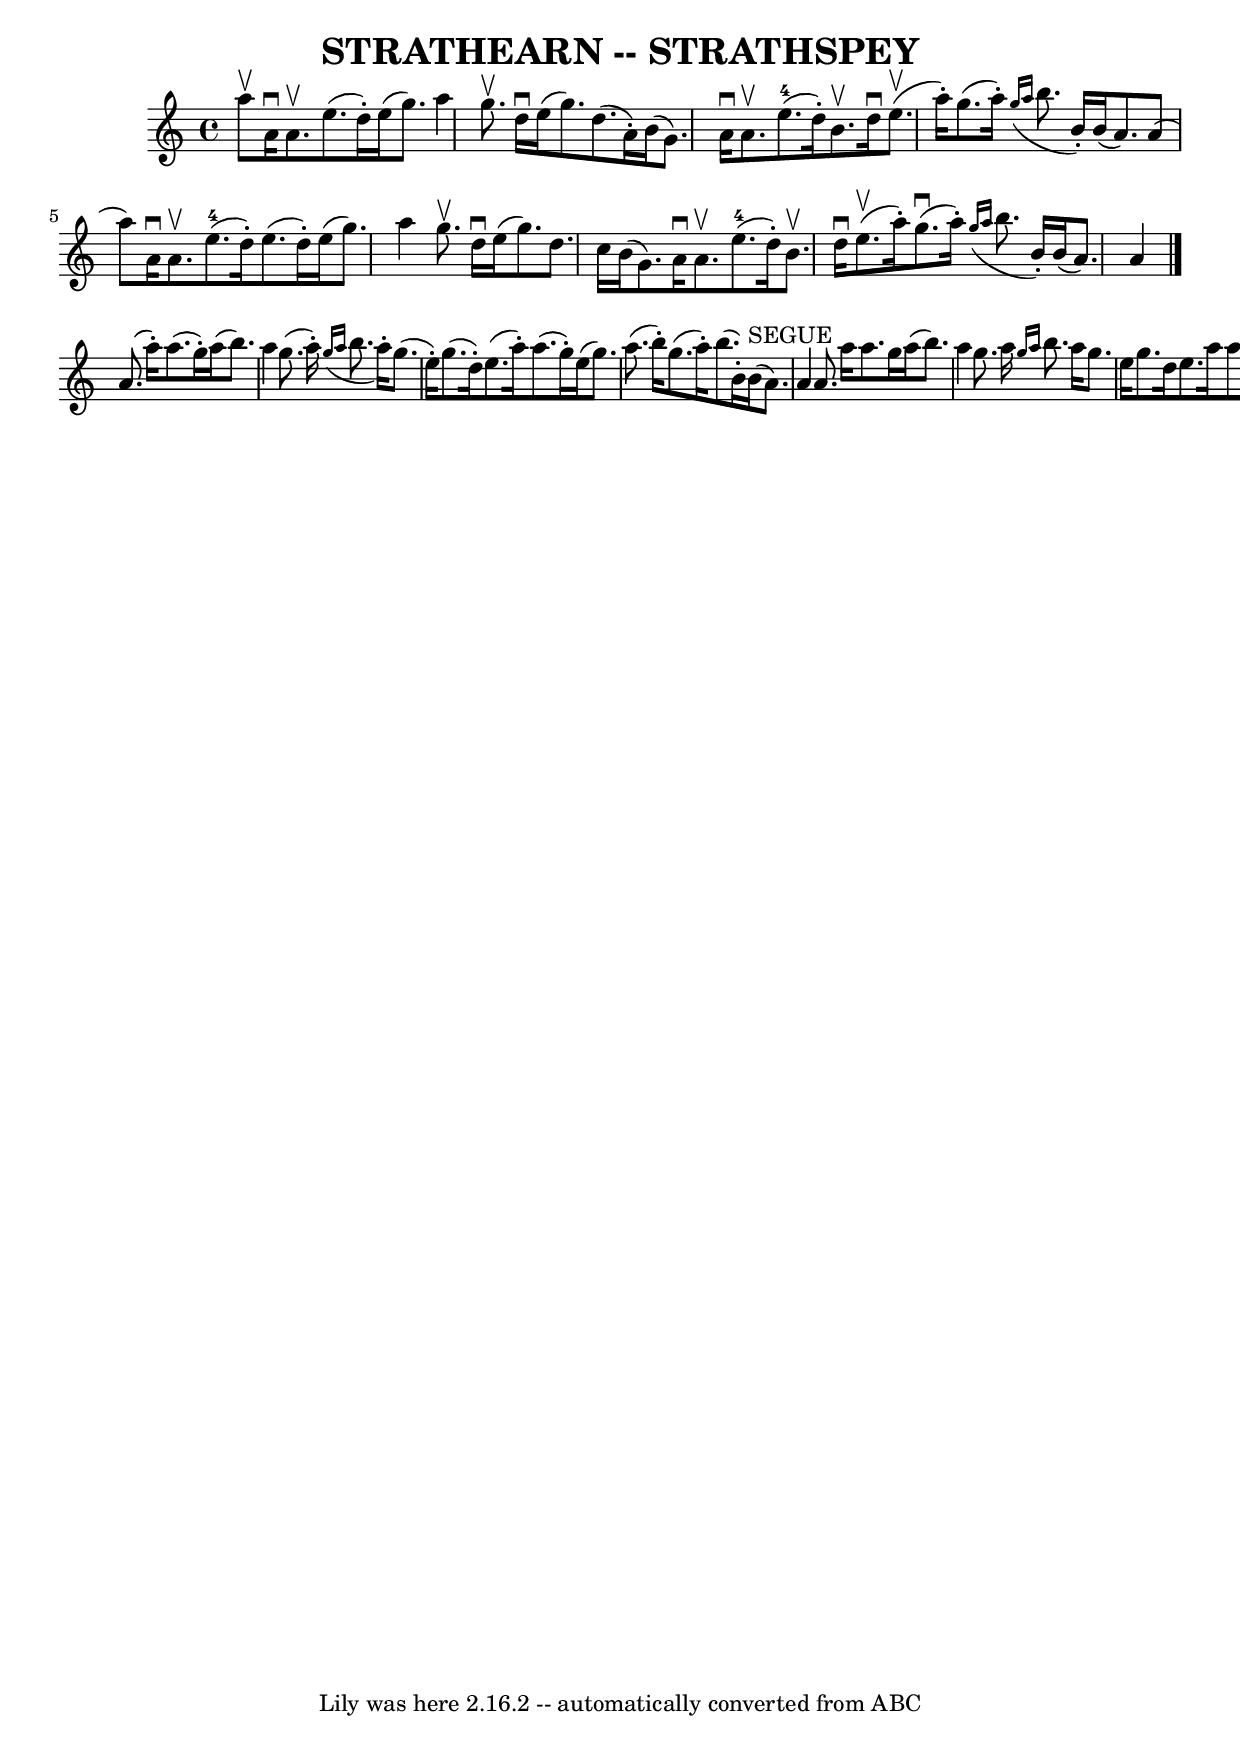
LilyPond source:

\version "2.7.40"
\include "Mammoth.ily"
\header {
	book = "Ryan's Mammoth Collection of Fiddle Tunes"
	crossRefNumber = "1"
	footnotes = ""
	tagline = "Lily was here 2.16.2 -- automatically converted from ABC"
	title = "STRATHEARN -- STRATHSPEY"
}
voicedefault =  {
\set Score.defaultBarType = "empty"

 \override Staff.TimeSignature #'style = #'C
 \time 4/4 % %slurgraces 1
 \key a \minor a''8^\upbow   |
 a'16^\downbow a'8.^\upbow   
e''8. (d''16 -.) e''16 (g''8.) a''4    |
 g''8.^\upbow  
 d''16^\downbow e''16 (g''8.) d''8. (a'16 -.) b'16 (g'8.  
-)   |
 a'16^\downbow a'8.^\upbow e''8.-4(d''16 -.)   
b'8.^\upbow d''16^\downbow e''8. (^\upbow a''16 -.)   |
   
g''8. (a''16 -.)   \grace { g''16 (a''16  } b''8. b'16 -.)   
b'16 (a'8.) a'8 (a''8)   |
 a'16^\downbow a'8. 
^\upbow e''8.-4(d''16 -.) e''8. (d''16 -.) e''16 (g''8. 
) a''4    |
 g''8.^\upbow d''16^\downbow e''16 (g''8.)  
 d''8. c''16 b'16 (g'8.)   |
 a'16^\downbow a'8. 
^\upbow e''8.-4(d''16 -.) b'8.^\upbow d''16^\downbow     
e''8. (^\upbow a''16 -.)   |
 g''8. (^\downbow a''16 -.)   
\grace { g''16 (a''16  } b''8. b'16 -.) b'16 (a'8.) a'4  
  \bar "|." a'8. (a''16 -.) a''8. (g''16 -.) a''16 (b''8.  
-) a''4    |
 g''8. (a''16 -.)   \grace { g''16 (a''16  }  
 b''8. a''16 -.) g''8. (e''16 -.) g''8. (d''16 -.)   
|
 e''8. (a''16 -.) a''8. (g''16 -.) e''16 (g''8.  
-) a''8. (b''16 -.)   |
 g''8. (a''16 -.) b''8. (b'16 
-.) b'16^"SEGUE"(a'8.) a'4    |
 a'8. a''16    
a''8. g''16 a''16 (b''8.) a''4    |
 g''8. a''16  
\grace { g''16 a''16  } b''8. a''16 g''8. e''16 g''8.    
d''16    |
 e''8. a''16 a''8. g''16 e''16 (g''8.)   
a''8. b''16 -.   |
 g''8. a''16 b''8. b'16 b'16 (a'8. 
) a'8    \bar "|."   
}

\score{
    <<

	\context Staff="default"
	{
	    \voicedefault 
	}

    >>
	\layout {
	}
	\midi {}
}
